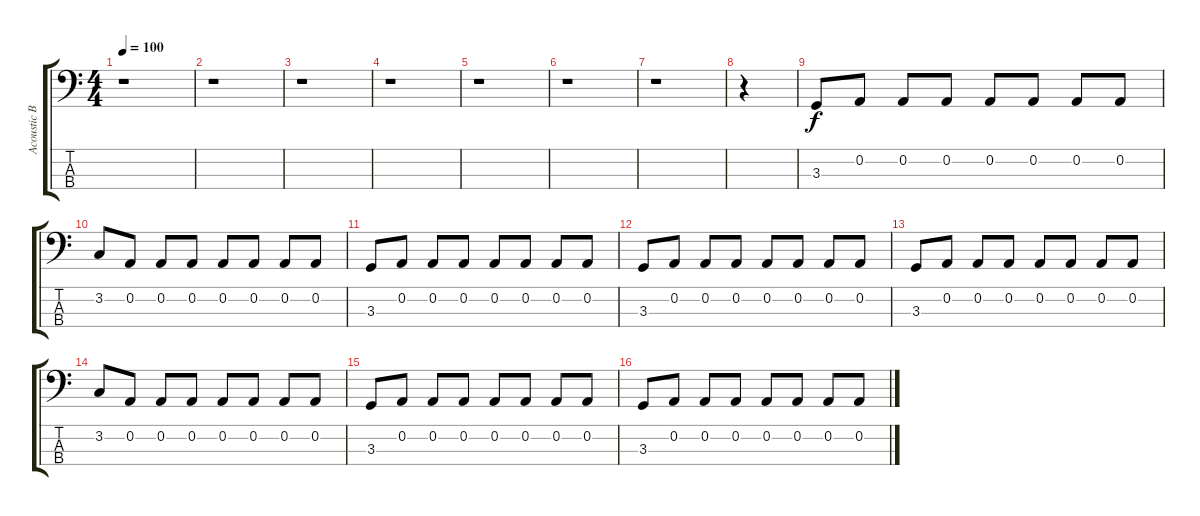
\track ("Acoustic Bass" "Acoustic B") {instrument acousticbass}
\staff {score tabs}
\tuning (D2 A1 E1 B0) {hide}
\ts (4 4)
\tempo 100
\clef f4
\ks c
r.1{dy f instrument acousticbass} |
r.1 |
r.1 |
r.1 |
r.1 |
r.1 |
r.1 |
r.4 |
3.3.8 0.2.8 0.2.8 0.2.8 0.2.8 0.2.8 0.2.8 0.2.8 |
3.2.8 0.2.8 0.2.8 0.2.8 0.2.8 0.2.8 0.2.8 0.2.8 |
3.3.8 0.2.8 0.2.8 0.2.8 0.2.8 0.2.8 0.2.8 0.2.8 |
3.3.8 0.2.8 0.2.8 0.2.8 0.2.8 0.2.8 0.2.8 0.2.8 |
3.3.8 0.2.8 0.2.8 0.2.8 0.2.8 0.2.8 0.2.8 0.2.8 |
3.2.8 0.2.8 0.2.8 0.2.8 0.2.8 0.2.8 0.2.8 0.2.8 |
3.3.8 0.2.8 0.2.8 0.2.8 0.2.8 0.2.8 0.2.8 0.2.8 |
3.3.8 0.2.8 0.2.8 0.2.8 0.2.8 0.2.8 0.2.8 0.2.8
